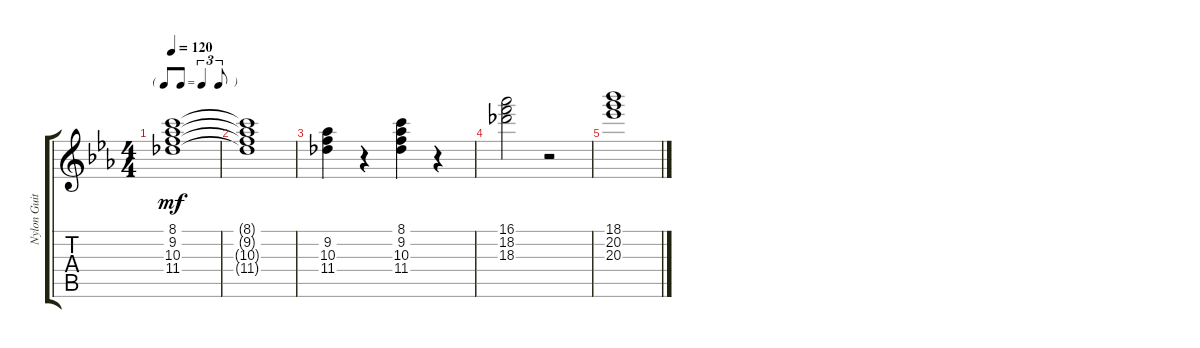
\track ("Nylon Guitar" "Nylon Guit") {instrument acousticguitarnylon}
\staff {score tabs}
\tuning (E4 B3 G3 D3 A2 E2) {hide}
\ts (4 4)
\tf triplet8th
\tempo 120
\clef g2
\ks eb
(8.1 9.2 10.3 11.4).1{dy mf} |
(8.1{t} 9.2{t} 10.3{t} 11.4{t}).1 |
(9.2 10.3 11.4).4 r.4 (8.1 9.2 10.3 11.4).4 r.4 |
(16.1 18.2 18.3).2 r.2 |
(18.1 20.2 20.3).1
